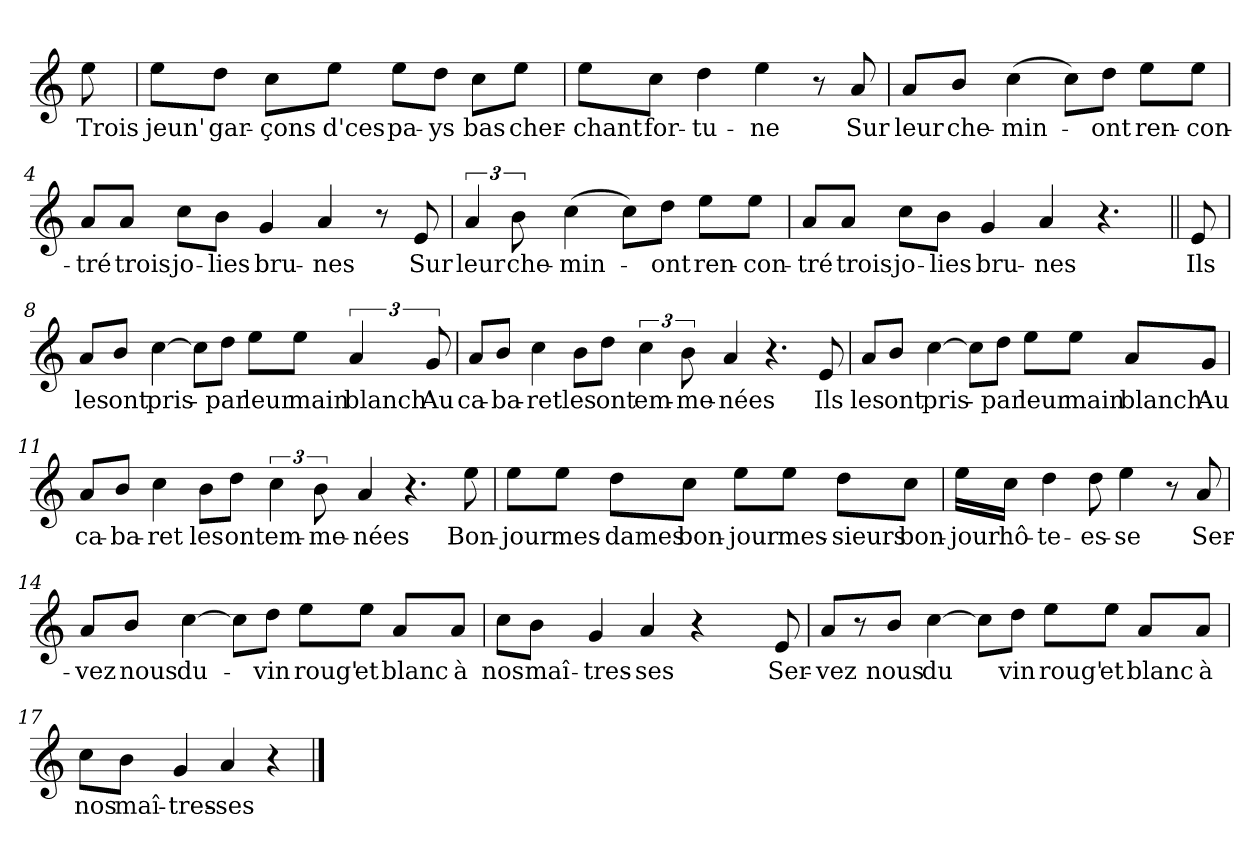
**kern	**text
*part1	*part1
*staff1	*staff1
*clefG2	*
*k[]	*
*C:	*
=	=
!	!LO:LY:b
8ee\	Trois
=1	=1
!	!LO:LY:b
8ee\L	jeun'
!	!LO:LY:b
8dd\J	gar-
!	!LO:LY:b
8cc\L	-çons
!	!LO:LY:b
8ee\J	d'ces
!	!LO:LY:b
8ee\L	pa-
!	!LO:LY:b
8dd\J	-ys
!	!LO:LY:b
8cc\L	bas
!	!LO:LY:b
8ee\J	cher-
=2	=2
!	!LO:LY:b
8ee\L	-chant
!	!LO:LY:b
8cc\J	for-
!	!LO:LY:b
4dd\	-tu-
!	!LO:LY:b
4ee\	-ne
8r	.
!	!LO:LY:b
8a/	Sur
=3	=3
!	!LO:LY:b
8a/L	leur
!	!LO:LY:b
8b/J	che-
!	!LO:LY:b
(>4cc\	-min-
8cc\L)	.
!	!LO:LY:b
8dd\J	-ont
!	!LO:LY:b
8ee\L	ren-
!	!LO:LY:b
8ee\J	-con-
!!LO:LB:g=z
=4	=4
!	!LO:LY:b
8a/L	-tré
!	!LO:LY:b
8a/J	trois
!	!LO:LY:b
8cc\L	jo-
!	!LO:LY:b
8b\J	-lies
!	!LO:LY:b
4g/	bru-
!	!LO:LY:b
4a/	-nes
8r	.
!	!LO:LY:b
8e/	Sur
=5	=5
!	!LO:LY:b
6a/	leur
!	!LO:LY:b
12b\	che-
!	!LO:LY:b
(>4cc\	-min-
8cc\L)	.
!	!LO:LY:b
8dd\J	-ont
!	!LO:LY:b
8ee\L	ren-
!	!LO:LY:b
8ee\J	-con-
=6	=6
!	!LO:LY:b
8a/L	-tré
!	!LO:LY:b
8a/J	trois
!	!LO:LY:b
8cc\L	jo-
!	!LO:LY:b
8b\J	-lies
!	!LO:LY:b
4g/	bru-
!	!LO:LY:b
4a/	-nes
4.r	.
!!LO:LB:g=z
=7||	=7||
!	!LO:LY:b
8e/	Ils
=8	=8
!	!LO:LY:b
8a/L	les
!	!LO:LY:b
8b/J	ont
!	!LO:LY:b
[4cc\	pris-
8cc\L]	.
!	!LO:LY:b
8dd\J	-par
!	!LO:LY:b
8ee\L	leur
!	!LO:LY:b
8ee\J	main
!	!LO:LY:b
6a/	blanch'
!	!LO:LY:b
12g/	Au
=9	=9
!	!LO:LY:b
8a/L	ca-
!	!LO:LY:b
8b/J	-ba-
!	!LO:LY:b
4cc\	-ret
!	!LO:LY:b
8b\L	les
!	!LO:LY:b
8dd\J	ont
!	!LO:LY:b
6cc\	em-
!	!LO:LY:b
12b\	-me-
!	!LO:LY:b
4a/	-nées
4.r	.
!	!LO:LY:b
8e/	Ils
!!LO:LB:g=z
=10	=10
!	!LO:LY:b
8a/L	les
!	!LO:LY:b
8b/J	ont
!	!LO:LY:b
[4cc\	pris-
8cc\L]	.
!	!LO:LY:b
8dd\J	-par
!	!LO:LY:b
8ee\L	leur
!	!LO:LY:b
8ee\J	main
!	!LO:LY:b
8a/L	blanch'
!	!LO:LY:b
8g/J	Au
=11	=11
!	!LO:LY:b
8a/L	ca-
!	!LO:LY:b
8b/J	-ba-
!	!LO:LY:b
4cc\	-ret
!	!LO:LY:b
8b\L	les
!	!LO:LY:b
8dd\J	ont
!	!LO:LY:b
6cc\	em-
!	!LO:LY:b
12b\	-me-
!	!LO:LY:b
4a/	-nées
4.r	.
!	!LO:LY:b
8ee\	Bon-
!!LO:LB:g=z
=12	=12
!	!LO:LY:b
8ee\L	-jour
!	!LO:LY:b
8ee\J	mes-
!	!LO:LY:b
8dd\L	-dames
!	!LO:LY:b
8cc\J	bon-
!	!LO:LY:b
8ee\L	-jour
!	!LO:LY:b
8ee\J	mes-
!	!LO:LY:b
8dd\L	-sieurs
!	!LO:LY:b
8cc\J	bon-
=13	=13
!	!LO:LY:b
16ee\LL	-jour
!	!LO:LY:b
16cc\JJ	hô-
!	!LO:LY:b
4dd\	-te-
!	!LO:LY:b
8dd\	-es-
!	!LO:LY:b
4ee\	-se
8r	.
!	!LO:LY:b
8a/	Ser-
=14	=14
!	!LO:LY:b
8a/L	-vez
!	!LO:LY:b
8b/J	nous
!	!LO:LY:b
[4cc\	du-
8cc\L]	.
!	!LO:LY:b
8dd\J	-vin
!	!LO:LY:b
8ee\L	roug'
!	!LO:LY:b
8ee\J	et
!	!LO:LY:b
8a/L	blanc
!	!LO:LY:b
8a/J	à
!!LO:LB:g=z
=15	=15
!	!LO:LY:b
8cc\L	nos
!	!LO:LY:b
8b\J	maî-
!	!LO:LY:b
4g/	-tres-
!	!LO:LY:b
4a/	-ses
4r	.
8ryy	.
!	!LO:LY:b
8e/	Ser-
=16	=16
!	!LO:LY:b
8a/L	-vez
8r	.
!	!LO:LY:b
8b/J	nous
!	!LO:LY:b
[4cc\	du
8cc\L]	.
!	!LO:LY:b
8dd\J	vin
!	!LO:LY:b
8ee\L	roug'
!	!LO:LY:b
8ee\J	et
!	!LO:LY:b
8a/L	blanc
!	!LO:LY:b
8a/J	à
=17	=17
!	!LO:LY:b
8cc\L	nos
!	!LO:LY:b
8b\J	maî-
!	!LO:LY:b
4g/	-tres-
!	!LO:LY:b
4a/	-ses
4r	.
==	==
*-	*-
